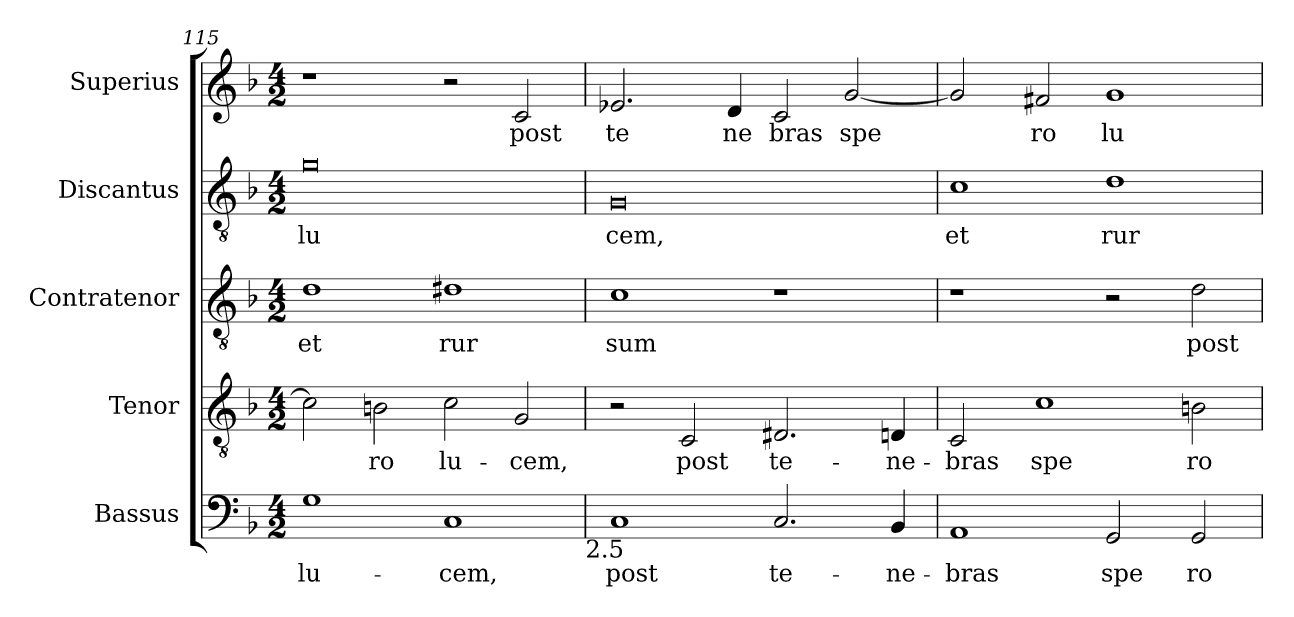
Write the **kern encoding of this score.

**kern	**text	**kern	**text	**kern	**text	**kern	**text	**kern	**text
*part5	*part5	*part4	*part4	*part3	*part3	*part2	*part2	*part1	*part1
*staff5	*staff5	*staff4	*staff4	*staff3	*staff3	*staff2	*staff2	*staff1	*staff1
*I"Bassus	*	*I"Tenor	*	*I"Contratenor	*	*I"Discantus	*	*I"Superius	*
*clefF4	*	*clefGv2	*	*clefGv2	*	*clefGv2	*	*clefG2	*
*ITrd-3c-5	*	*ITrd-3c-5	*	*ITrd-3c-5	*	*ITrd-3c-5	*	*	*
*k[b-e-]	*	*k[b-e-]	*	*k[b-e-]	*	*k[b-e-]	*	*k[b-]	*
*B-:	*	*B-:	*	*B-:	*	*B-:	*	*F:	*
*M4/2	*	*M4/2	*	*M4/2	*	*M4/2	*	*M4/2	*
=115	=115	=115	=115	=115	=115	=115	=115	=115	=115
!	!LO:LY:b:cj	!	!	!	!LO:LY:b:cj	!	!LO:LY:b:cj	!	!
1c	lu-	2f\]	.	1g	et	0cc	lu	1r	.
!	!	!	!LO:LY:b:cj	!	!	!	!	!	!
.	.	2en\	-ro	.	.	.	.	.	.
!	!LO:LY:b:cj	!	!LO:LY:b:cj	!	!LO:LY:b:cj	!	!	!	!
1F	-cem,	2f\	lu-	1g#X	rur	.	.	2r	.
!	!	!	!LO:LY:b:cj	!	!	!	!	!	!LO:LY:b:cj
.	.	2c/	-cem,	.	.	.	.	2c/	post
!LO:TX:b:t=2.5	!	!	!	!	!	!	!	!	!
=116	=116	=116	=116	=116	=116	=116	=116	=116	=116
!	!LO:LY:b:cj	!	!	!	!LO:LY:b:cj	!	!LO:LY:b:cj	!	!LO:LY:b:cj
1F	post	2r	.	1f	sum	0c	cem,	2.e-X/	te
!	!	!	!LO:LY:b:cj	!	!	!	!	!	!
.	.	2F/	post	.	.	.	.	.	.
!	!	!	!	!	!	!	!	!	!LO:LY:b:cj
.	.	.	.	.	.	.	.	4d/	ne
!	!LO:LY:b:cj	!	!LO:LY:b:cj	!	!	!	!	!	!LO:LY:b:cj
2.F/	te-	2.G#X/	te-	1r	.	.	.	2c/	bras
!	!	!	!	!	!	!	!	!	!LO:LY:b
.	.	.	.	.	.	.	.	[>2g/	spe
!	!LO:LY:b:cj	!	!LO:LY:b:cj	!	!	!	!	!	!
4E-/	-ne-	4G/	-ne-	.	.	.	.	.	.
!!LO:PB:g=z
=117	=117	=117	=117	=117	=117	=117	=117	=117	=117
!	!LO:LY:b:cj	!	!LO:LY:b:cj	!	!	!	!LO:LY:b:cj	!	!
*	*	*	*	*	*	*	*	*^	*
1D	-bras	2F/	-bras	1r	.	1f	et	2g/]	16ryy	.
.	.	.	.	.	.	.	.	.	1ryy	.
!	!	!	!LO:LY:b:cj	!	!	!	!	!	!	!LO:LY:b:cj
.	.	1f	spe	.	.	.	.	2f#X/	.	ro
!	!LO:LY:b:cj	!	!	!	!	!	!LO:LY:b:cj	!	!	!LO:LY:b:cj
2C/	spe	.	.	2r	.	1g	rur-	1g	.	lu
.	.	.	.	.	.	.	.	.	2...ryy	.
!	!LO:LY:b:cj	!	!LO:LY:b:cj	!	!LO:LY:b:cj	!	!	!	!	!
2C/	ro	2en\	ro	2g\	post	.	.	.	.	.
*	*	*	*	*	*	*	*	*v	*v	*
=	=	=	=	=	=	=	=	=	=
*-	*-	*-	*-	*-	*-	*-	*-	*-	*-
